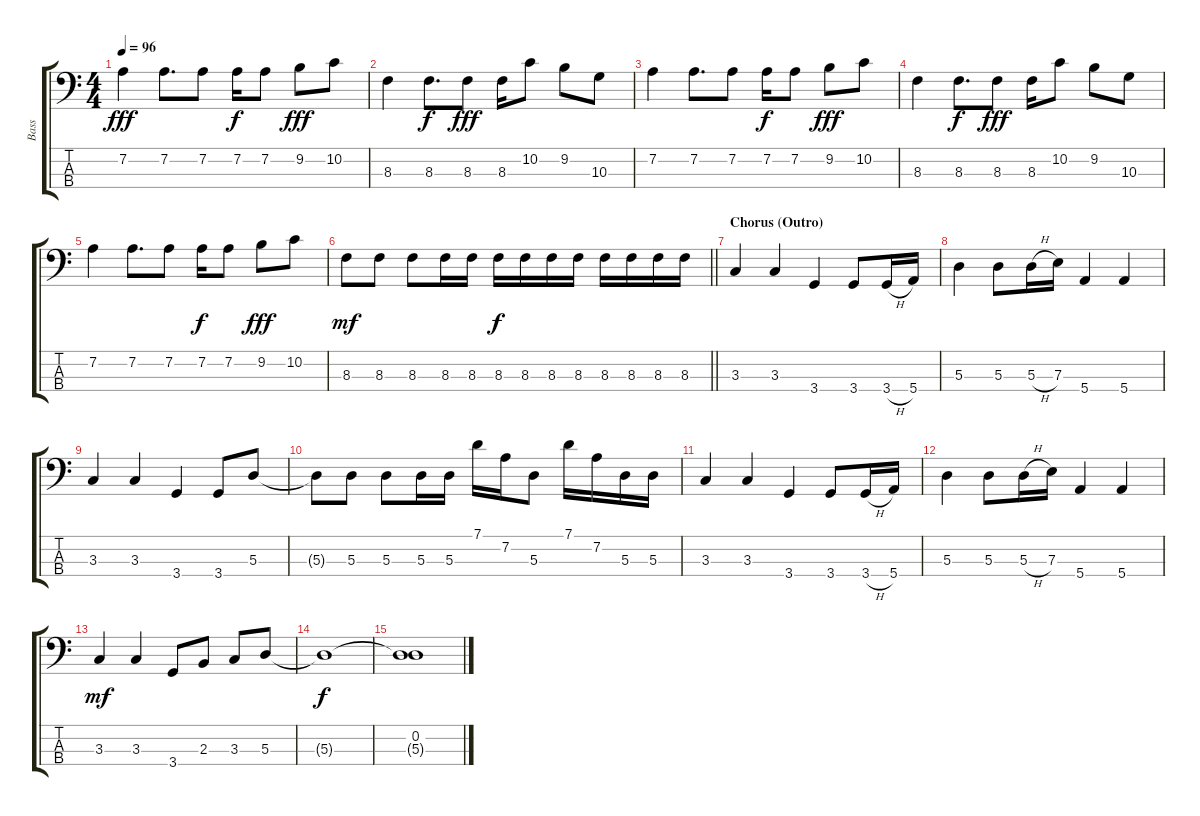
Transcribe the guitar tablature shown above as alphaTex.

\track ("Bass" "Bass") {instrument electricbassfinger}
\staff {score tabs}
\tuning (G2 D2 A1 E1) {hide}
\ts (4 4)
\tempo 96
\clef f4
\ks c
7.2.4{dy fff} 7.2.8{d} 7.2.8 7.2.16{dy f} 7.2.8 9.2.8{dy fff} 10.2.8 |
8.3.4 8.3.8{d dy f} 8.3.8{dy fff} 8.3.16 10.2.8 9.2.8 10.3.8 |
7.2.4 7.2.8{d} 7.2.8 7.2.16{dy f} 7.2.8 9.2.8{dy fff} 10.2.8 |
8.3.4 8.3.8{d dy f} 8.3.8{dy fff} 8.3.16 10.2.8 9.2.8 10.3.8 |
7.2.4 7.2.8{d} 7.2.8 7.2.16{dy f} 7.2.8 9.2.8{dy fff} 10.2.8 |
\barLineRight lightlight
8.3.8{dy mf} 8.3.8 8.3.8 8.3.16 8.3.16 8.3.16{dy f} 8.3.16 8.3.16 8.3.16 8.3.16 8.3.16 8.3.16 8.3.16 |
\section ("" "Chorus (Outro)")
3.3.4 3.3.4 3.4.4 3.4.8 3.4{h}.16 5.4.16 |
5.3.4 5.3.8 5.3{h}.16 7.3.16 5.4.4 5.4.4 |
3.3.4 3.3.4 3.4.4 3.4.8 5.3.8 |
5.3{t}.8 5.3.8 5.3.8 5.3.16 5.3.16 7.1.16 7.2.16 5.3.8 7.1.16 7.2.16 5.3.16 5.3.16 |
3.3.4 3.3.4 3.4.4 3.4.8 3.4{h}.16 5.4.16 |
5.3.4 5.3.8 5.3{h}.16 7.3.16 5.4.4 5.4.4 |
3.3.4{dy mf} 3.3.4 3.4.8 2.3.8 3.3.8 5.3.8 |
5.3{t}.1{dy f} |
(0.2 5.3{t}).1
